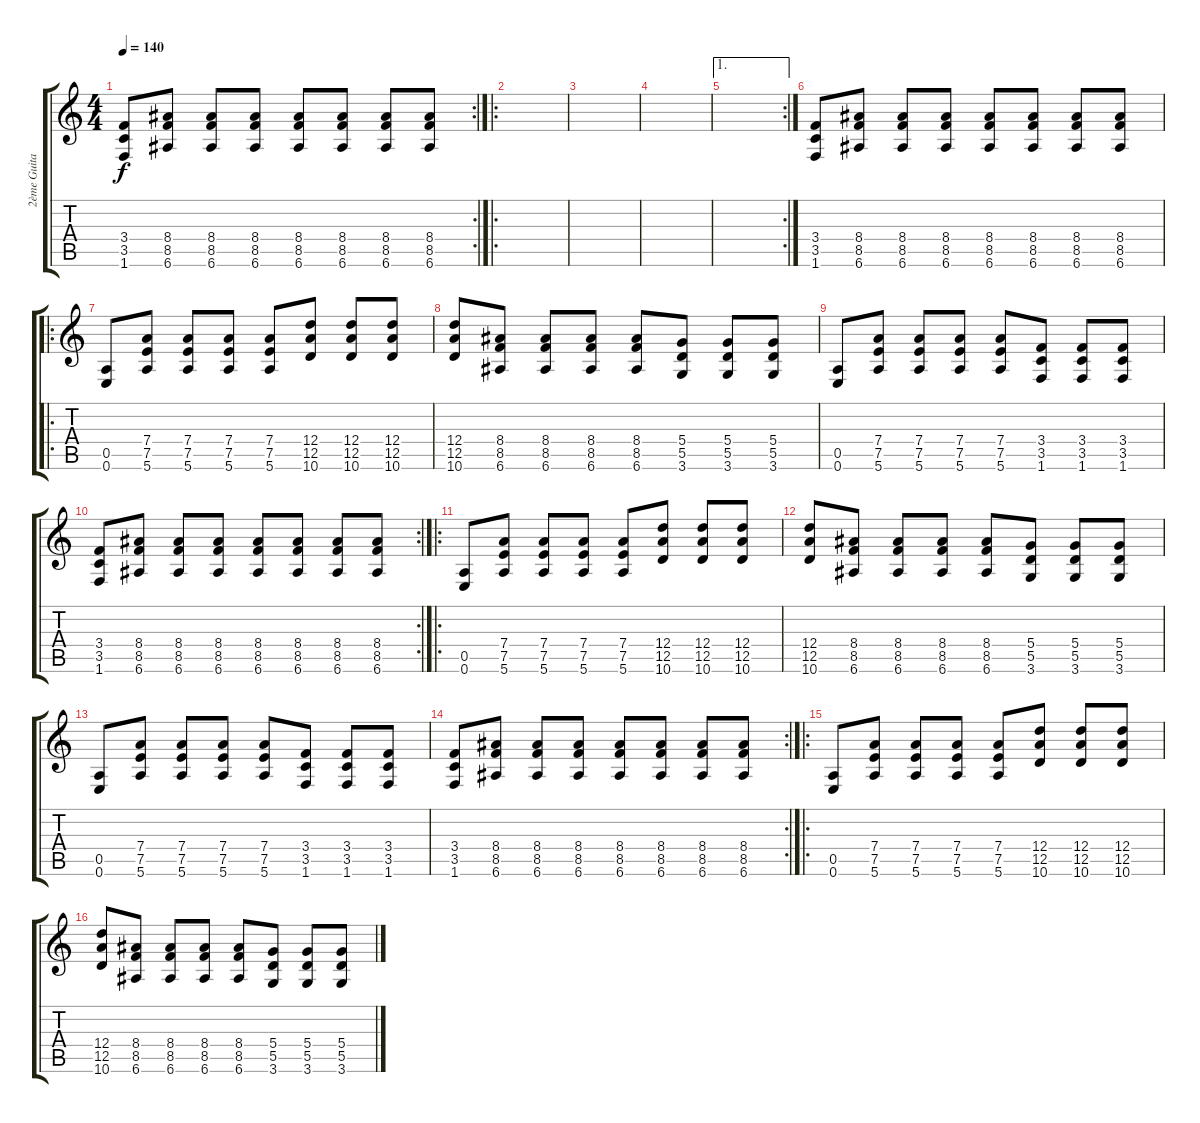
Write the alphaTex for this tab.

\track ("2ème Guitare" "2ème Guita") {instrument overdrivenguitar}
\staff {score tabs}
\tuning (E4 B3 G3 D3 A2 E2) {hide}
\rc 2
\ts (4 4)
\tempo 140
\clef g2
\ks c
(3.4 3.5 1.6).8{dy f} (8.4 8.5 6.6).8 (8.4 8.5 6.6).8 (8.4 8.5 6.6).8 (8.4 8.5 6.6).8 (8.4 8.5 6.6).8 (8.4 8.5 6.6).8 (8.4 8.5 6.6).8 |
\ro
|
|
|
\ae 1
\rc 2
|
(3.4 3.5 1.6).8 (8.4 8.5 6.6).8 (8.4 8.5 6.6).8 (8.4 8.5 6.6).8 (8.4 8.5 6.6).8 (8.4 8.5 6.6).8 (8.4 8.5 6.6).8 (8.4 8.5 6.6).8 |
\ro
(0.5 0.6).8 (7.4 7.5 5.6).8 (7.4 7.5 5.6).8 (7.4 7.5 5.6).8 (7.4 7.5 5.6).8 (12.4 12.5 10.6).8 (12.4 12.5 10.6).8 (12.4 12.5 10.6).8 |
(12.4 12.5 10.6).8 (8.4 8.5 6.6).8 (8.4 8.5 6.6).8 (8.4 8.5 6.6).8 (8.4 8.5 6.6).8 (5.4 5.5 3.6).8 (5.4 5.5 3.6).8 (5.4 5.5 3.6).8 |
(0.5 0.6).8 (7.4 7.5 5.6).8 (7.4 7.5 5.6).8 (7.4 7.5 5.6).8 (7.4 7.5 5.6).8 (3.4 3.5 1.6).8 (3.4 3.5 1.6).8 (3.4 3.5 1.6).8 |
\rc 2
(3.4 3.5 1.6).8 (8.4 8.5 6.6).8 (8.4 8.5 6.6).8 (8.4 8.5 6.6).8 (8.4 8.5 6.6).8 (8.4 8.5 6.6).8 (8.4 8.5 6.6).8 (8.4 8.5 6.6).8 |
\ro
(0.5 0.6).8 (7.4 7.5 5.6).8 (7.4 7.5 5.6).8 (7.4 7.5 5.6).8 (7.4 7.5 5.6).8 (12.4 12.5 10.6).8 (12.4 12.5 10.6).8 (12.4 12.5 10.6).8 |
(12.4 12.5 10.6).8 (8.4 8.5 6.6).8 (8.4 8.5 6.6).8 (8.4 8.5 6.6).8 (8.4 8.5 6.6).8 (5.4 5.5 3.6).8 (5.4 5.5 3.6).8 (5.4 5.5 3.6).8 |
(0.5 0.6).8 (7.4 7.5 5.6).8 (7.4 7.5 5.6).8 (7.4 7.5 5.6).8 (7.4 7.5 5.6).8 (3.4 3.5 1.6).8 (3.4 3.5 1.6).8 (3.4 3.5 1.6).8 |
\rc 2
(3.4 3.5 1.6).8 (8.4 8.5 6.6).8 (8.4 8.5 6.6).8 (8.4 8.5 6.6).8 (8.4 8.5 6.6).8 (8.4 8.5 6.6).8 (8.4 8.5 6.6).8 (8.4 8.5 6.6).8 |
\ro
(0.5 0.6).8 (7.4 7.5 5.6).8 (7.4 7.5 5.6).8 (7.4 7.5 5.6).8 (7.4 7.5 5.6).8 (12.4 12.5 10.6).8 (12.4 12.5 10.6).8 (12.4 12.5 10.6).8 |
(12.4 12.5 10.6).8 (8.4 8.5 6.6).8 (8.4 8.5 6.6).8 (8.4 8.5 6.6).8 (8.4 8.5 6.6).8 (5.4 5.5 3.6).8 (5.4 5.5 3.6).8 (5.4 5.5 3.6).8
